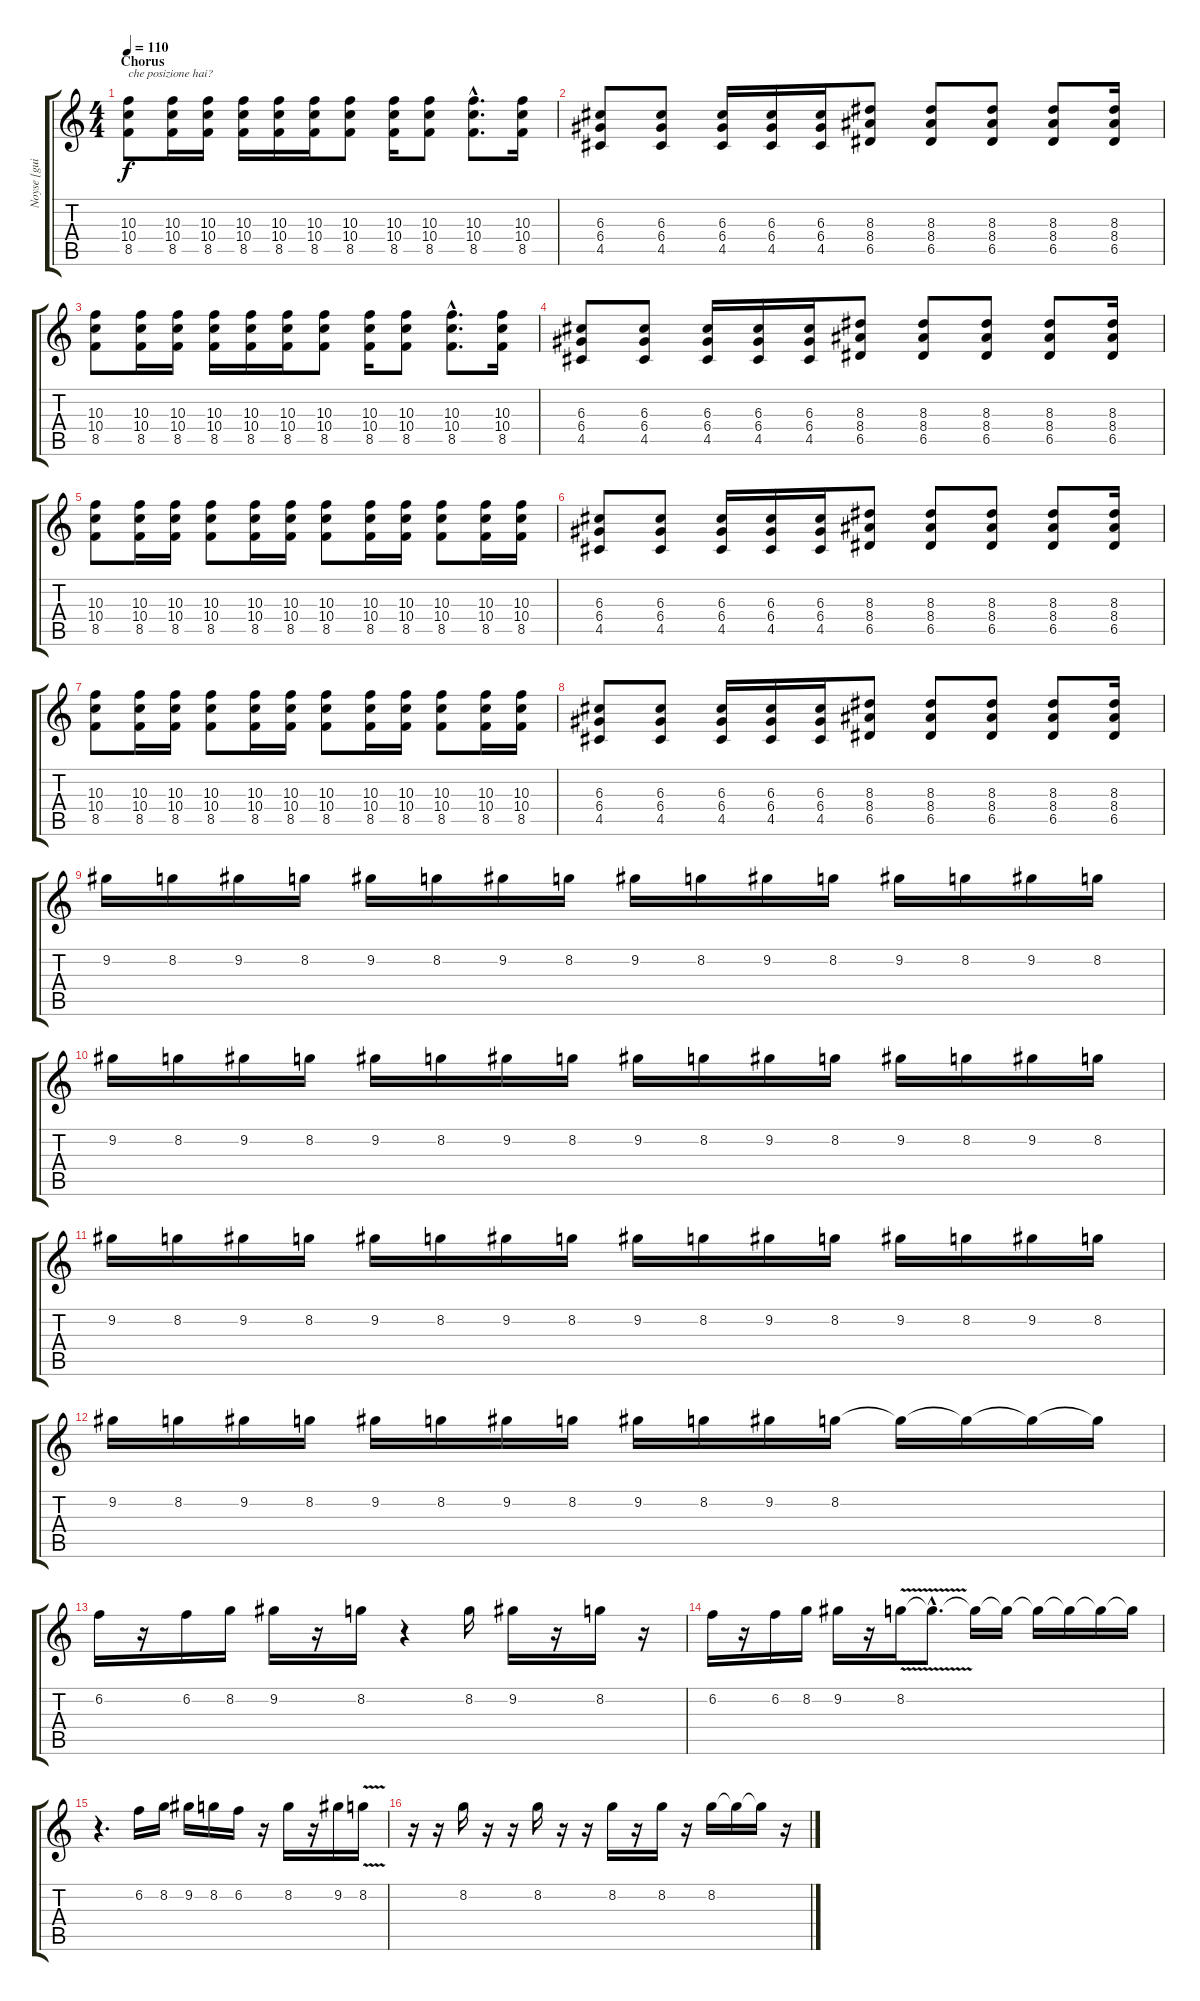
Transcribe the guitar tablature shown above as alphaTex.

\track ("Noyse [guitar]" "Noyse [gui") {instrument distortionguitar}
\staff {score tabs}
\tuning (E4 B3 G3 D3 A2 E2) {hide}
\ts (4 4)
\section ("" "Chorus")
\tempo 110
\clef g2
\ks c
(10.3 10.4 8.5).8{txt "che posizione hai?" dy f instrument distortionguitar} (10.3 10.4 8.5).16 (10.3 10.4 8.5).16 (10.3 10.4 8.5).16 (10.3 10.4 8.5).16 (10.3 10.4 8.5).16 (10.3 10.4 8.5).8 (10.3 10.4 8.5).16 (10.3 10.4 8.5).8 (10.3{hac} 10.4{hac} 8.5{hac}).8{d} (10.3 10.4 8.5).16 |
(6.3 6.4 4.5).8 (6.3 6.4 4.5).8 (6.3 6.4 4.5).16 (6.3 6.4 4.5).16 (6.3 6.4 4.5).16 (8.3 8.4 6.5).8 (8.3 8.4 6.5).8 (8.3 8.4 6.5).8 (8.3 8.4 6.5).8 (8.3 8.4 6.5).16 |
(10.3 10.4 8.5).8 (10.3 10.4 8.5).16 (10.3 10.4 8.5).16 (10.3 10.4 8.5).16 (10.3 10.4 8.5).16 (10.3 10.4 8.5).16 (10.3 10.4 8.5).8 (10.3 10.4 8.5).16 (10.3 10.4 8.5).8 (10.3{hac} 10.4{hac} 8.5{hac}).8{d} (10.3 10.4 8.5).16 |
(6.3 6.4 4.5).8 (6.3 6.4 4.5).8 (6.3 6.4 4.5).16 (6.3 6.4 4.5).16 (6.3 6.4 4.5).16 (8.3 8.4 6.5).8 (8.3 8.4 6.5).8 (8.3 8.4 6.5).8 (8.3 8.4 6.5).8 (8.3 8.4 6.5).16 |
(10.3 10.4 8.5).8 (10.3 10.4 8.5).16 (10.3 10.4 8.5).16 (10.3 10.4 8.5).8 (10.3 10.4 8.5).16 (10.3 10.4 8.5).16 (10.3 10.4 8.5).8 (10.3 10.4 8.5).16 (10.3 10.4 8.5).16 (10.3 10.4 8.5).8 (10.3 10.4 8.5).16 (10.3 10.4 8.5).16 |
(6.3 6.4 4.5).8 (6.3 6.4 4.5).8 (6.3 6.4 4.5).16 (6.3 6.4 4.5).16 (6.3 6.4 4.5).16 (8.3 8.4 6.5).8 (8.3 8.4 6.5).8 (8.3 8.4 6.5).8 (8.3 8.4 6.5).8 (8.3 8.4 6.5).16 |
(10.3 10.4 8.5).8 (10.3 10.4 8.5).16 (10.3 10.4 8.5).16 (10.3 10.4 8.5).8 (10.3 10.4 8.5).16 (10.3 10.4 8.5).16 (10.3 10.4 8.5).8 (10.3 10.4 8.5).16 (10.3 10.4 8.5).16 (10.3 10.4 8.5).8 (10.3 10.4 8.5).16 (10.3 10.4 8.5).16 |
(6.3 6.4 4.5).8 (6.3 6.4 4.5).8 (6.3 6.4 4.5).16 (6.3 6.4 4.5).16 (6.3 6.4 4.5).16 (8.3 8.4 6.5).8 (8.3 8.4 6.5).8 (8.3 8.4 6.5).8 (8.3 8.4 6.5).8 (8.3 8.4 6.5).16 |
9.2.16{instrument distortionguitar} 8.2.16 9.2.16 8.2.16 9.2.16 8.2.16 9.2.16 8.2.16 9.2.16 8.2.16 9.2.16 8.2.16 9.2.16 8.2.16 9.2.16 8.2.16 |
9.2.16 8.2.16 9.2.16 8.2.16 9.2.16 8.2.16 9.2.16 8.2.16 9.2.16 8.2.16 9.2.16 8.2.16 9.2.16 8.2.16 9.2.16 8.2.16 |
9.2.16 8.2.16 9.2.16 8.2.16 9.2.16 8.2.16 9.2.16 8.2.16 9.2.16 8.2.16 9.2.16 8.2.16 9.2.16 8.2.16 9.2.16 8.2.16 |
9.2.16 8.2.16 9.2.16 8.2.16 9.2.16 8.2.16 9.2.16 8.2.16 9.2.16 8.2.16 9.2.16 8.2.16 8.2{t}.16 8.2{t}.16 8.2{t}.16 8.2{t}.16 |
6.2.16{instrument bassoon} r.16 6.2.16 8.2.16 9.2.16 r.16 8.2.16 r.4 8.2.16 9.2.16 r.16 8.2.16 r.16 |
6.2.16 r.16 6.2.16 8.2.16 9.2.16 r.16 8.2{v}.16 8.2{hac t}.8{d} 8.2{t}.16 8.2{t}.16 8.2{t}.16 8.2{t}.16 8.2{t}.16 8.2{t}.16 |
r.4{d} 6.2.16 8.2.16 9.2.16 8.2.16 6.2.16 r.16 8.2.16 r.16 9.2.16 8.2{v}.16 |
r.16 r.16 8.2.16 r.16 r.16 8.2.16 r.16 r.16 8.2.16 r.16 8.2.16 r.16 8.2.16 8.2{t}.16 8.2{t}.16 r.16
